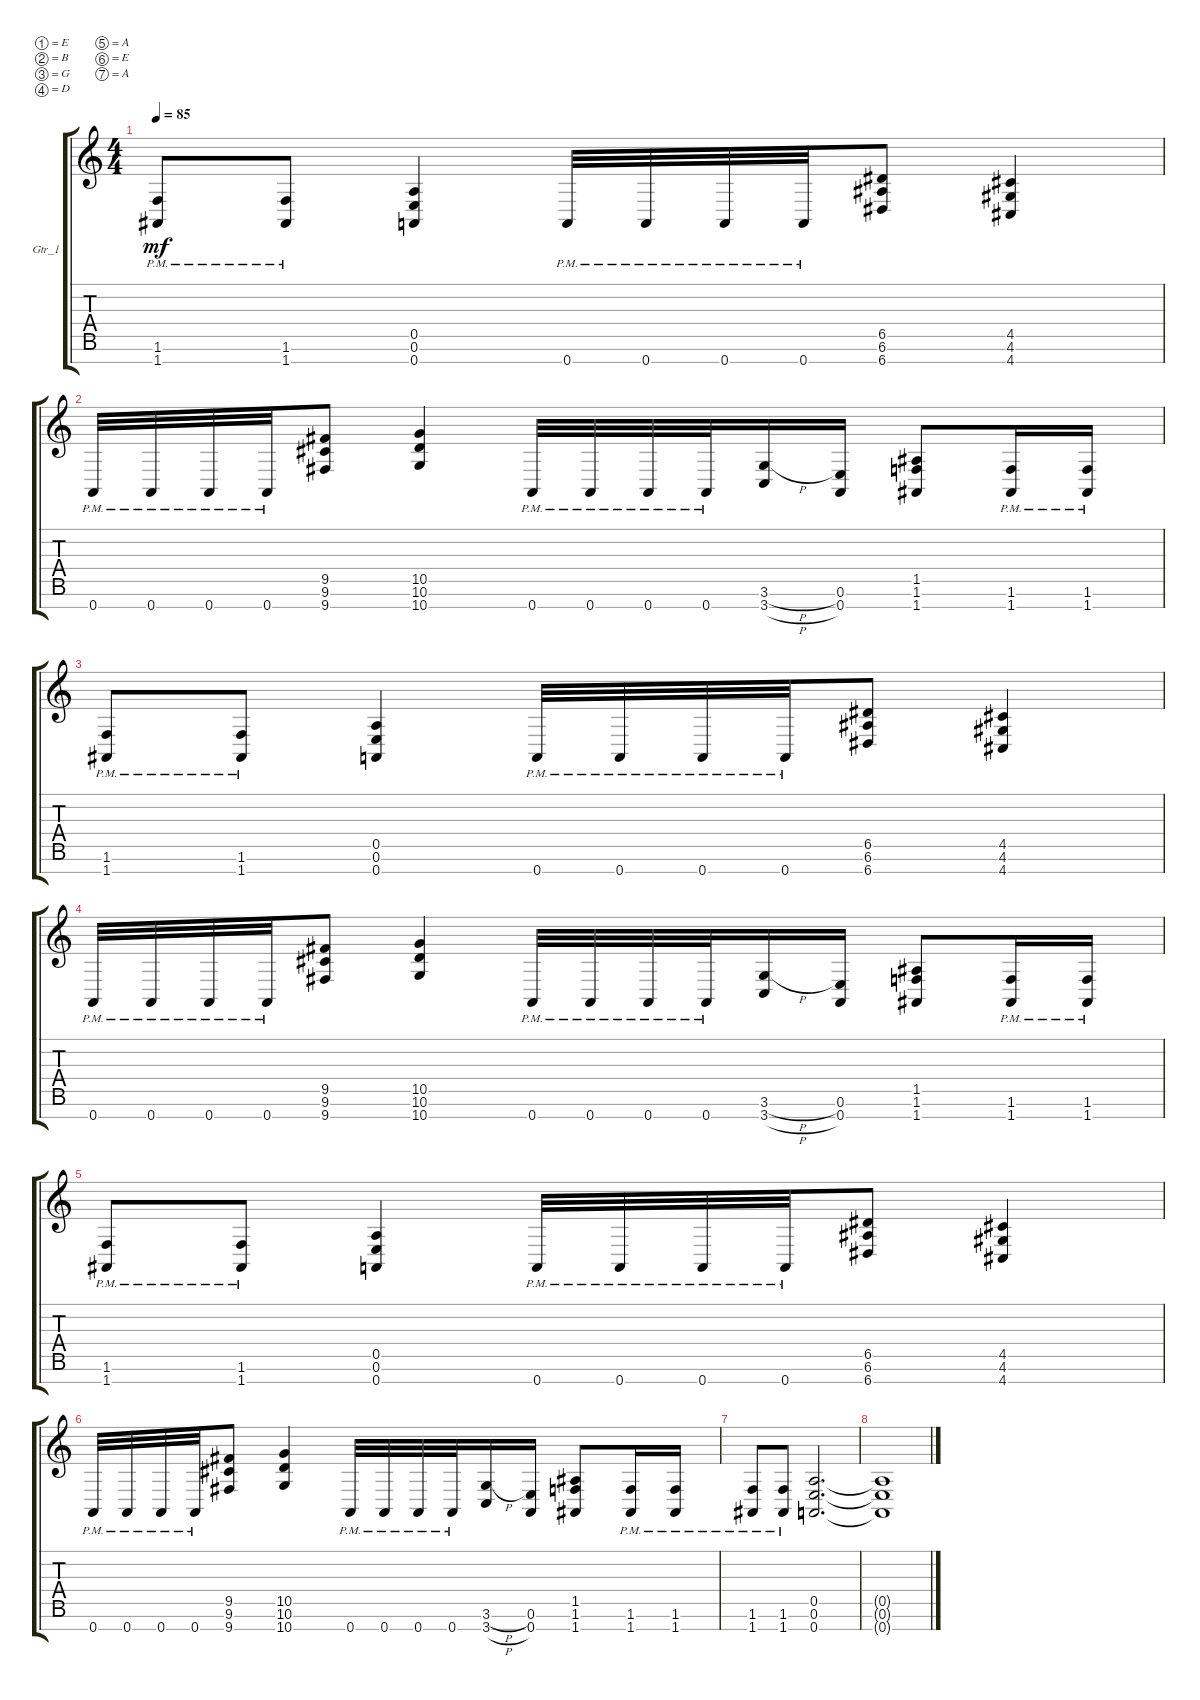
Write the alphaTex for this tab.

\defaultSystemsLayout 4
\bracketExtendMode groupsimilarinstruments
\firstSystemTrackNameOrientation horizontal
\otherSystemsTrackNameOrientation horizontal
\track ("Guitar_Left" "Gtr_1") {instrument distortionguitar}
\staff {score tabs}
\tuning (E4 B3 G3 D3 A2 E2 A1)
\ts (4 4)
\tempo 85
\clef g2
\ks c
(1.7{pm} 1.6{pm}).8{dy mf} (1.7{pm} 1.6{pm}).8 (0.7 0.6 0.5).4 0.7{pm}.32 0.7{pm}.32 0.7{pm}.32 0.7{pm}.32 (6.7 6.6 6.5).8 (4.7 4.6 4.5).4 |
0.7{pm}.32 0.7{pm}.32 0.7{pm}.32 0.7{pm}.32 (9.7 9.6 9.5).8 (10.7 10.6 10.5).4 0.7{pm}.32 0.7{pm}.32 0.7{pm}.32 0.7{pm}.32 (3.7{h} 3.6{h}).16 (0.7 0.6).16 (1.7 1.6 1.5).8 (1.7{pm} 1.6{pm}).16 (1.7{pm} 1.6{pm}).16 |
(1.7{pm} 1.6{pm}).8 (1.7{pm} 1.6{pm}).8 (0.7 0.6 0.5).4 0.7{pm}.32 0.7{pm}.32 0.7{pm}.32 0.7{pm}.32 (6.7 6.6 6.5).8 (4.7 4.6 4.5).4 |
0.7{pm}.32 0.7{pm}.32 0.7{pm}.32 0.7{pm}.32 (9.7 9.6 9.5).8 (10.7 10.6 10.5).4 0.7{pm}.32 0.7{pm}.32 0.7{pm}.32 0.7{pm}.32 (3.7{h} 3.6{h}).16 (0.7 0.6).16 (1.7 1.6 1.5).8 (1.7{pm} 1.6{pm}).16 (1.7{pm} 1.6{pm}).16 |
(1.7{pm} 1.6{pm}).8 (1.7{pm} 1.6{pm}).8 (0.7 0.6 0.5).4 0.7{pm}.32 0.7{pm}.32 0.7{pm}.32 0.7{pm}.32 (6.7 6.6 6.5).8 (4.7 4.6 4.5).4 |
0.7{pm}.32 0.7{pm}.32 0.7{pm}.32 0.7{pm}.32 (9.7 9.6 9.5).8 (10.7 10.6 10.5).4 0.7{pm}.32 0.7{pm}.32 0.7{pm}.32 0.7{pm}.32 (3.7{h} 3.6{h}).16 (0.7 0.6).16 (1.7 1.6 1.5).8 (1.7{pm} 1.6{pm}).16 (1.7{pm} 1.6{pm}).16 |
(1.7{pm} 1.6{pm}).8 (1.7{pm} 1.6{pm}).8 (0.7 0.6 0.5).2{d} |
(0.7{t} 0.6{t} 0.5{t}).1
